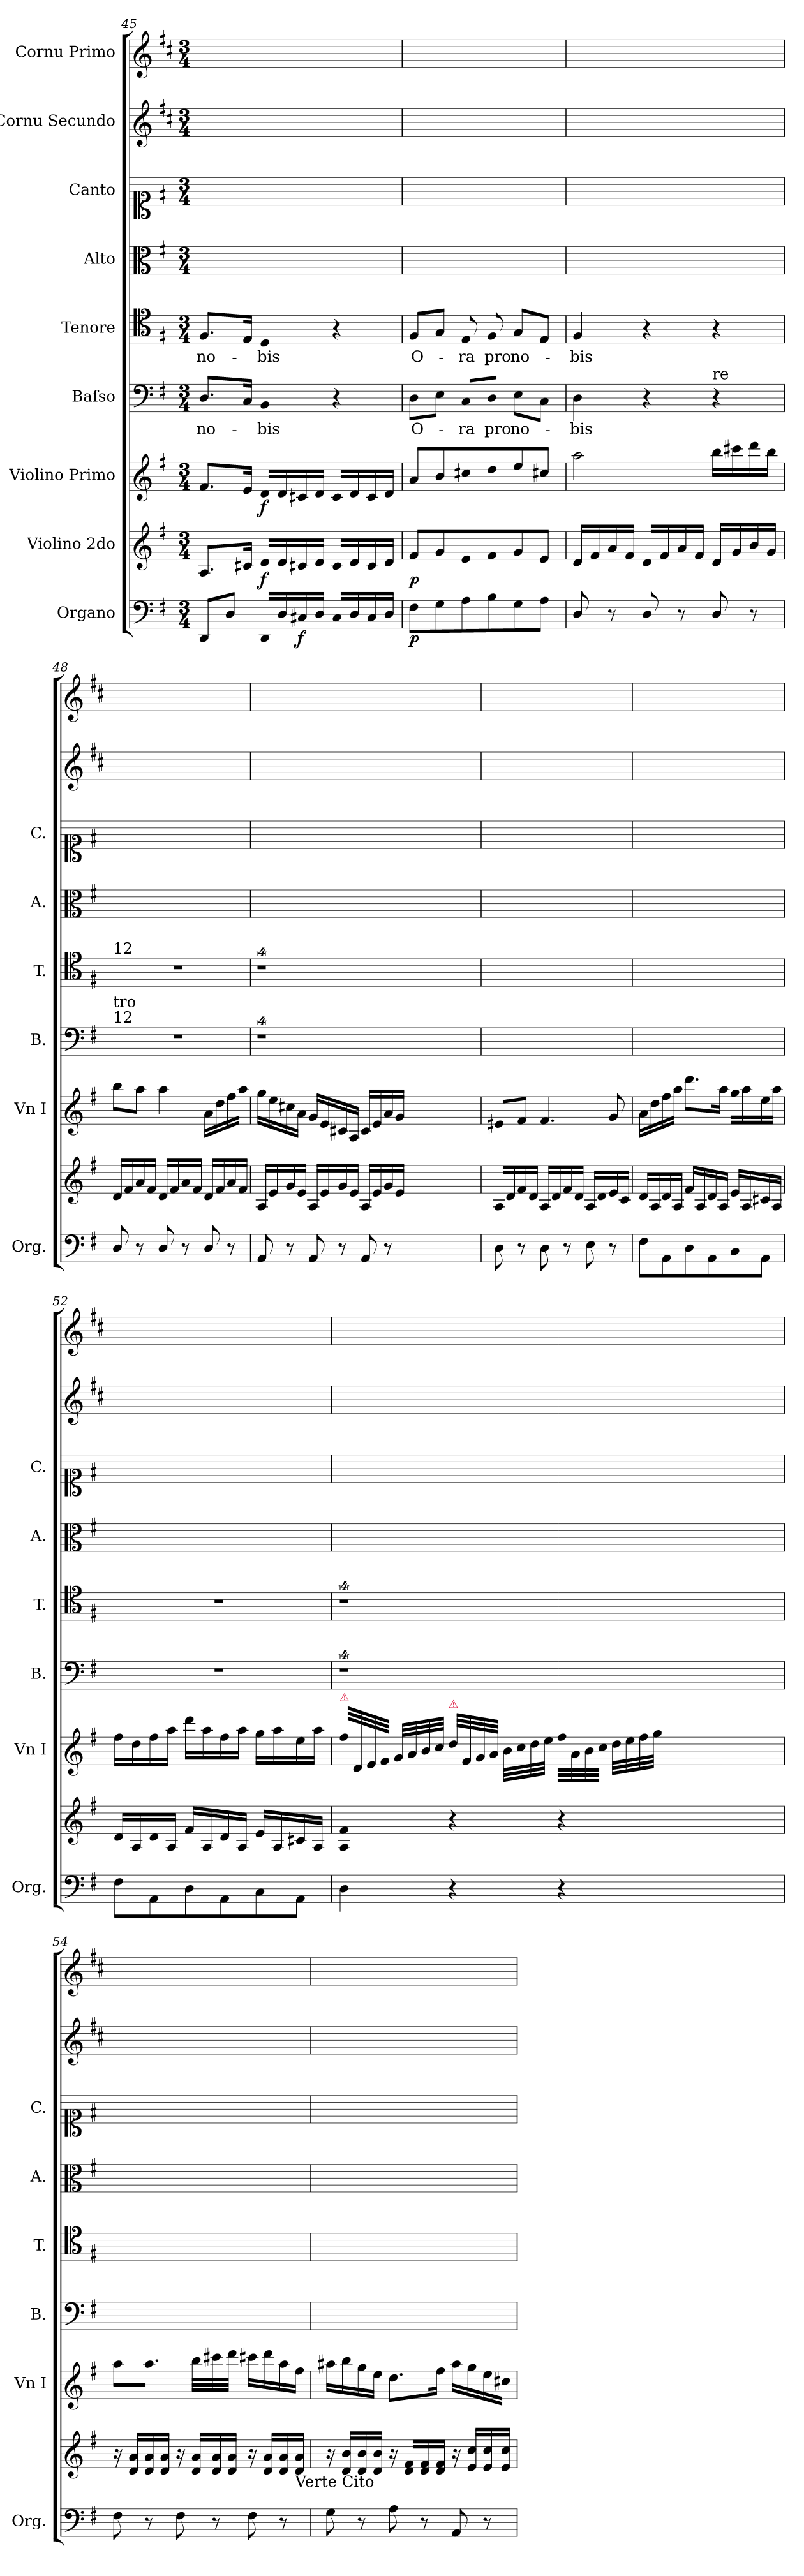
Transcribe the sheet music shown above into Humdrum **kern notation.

**kern	**dynam	**kern	**dynam	**kern	**dynam	**kern	**text	**kern	**text	**kern	**kern	**kern	**kern
*part9	*part9	*part8	*part8	*part7	*part7	*part6	*part6	*part5	*part5	*part4	*part3	*part2	*part1
*staff9	*staff9	*staff8	*staff8	*staff7	*staff7	*staff6	*staff6	*staff5	*staff5	*staff4	*staff3	*staff2	*staff1
*I"Organo	*	*I"Violino 2do	*	*I"Violino Primo	*	*I"Baſso	*	*I"Tenore	*	*I"Alto	*I"Canto	*I"Cornu Secundo	*I"Cornu Primo
*I'Org.	*	*	*	*I'Vn I	*	*I'B.	*	*I'T.	*	*I'A.	*I'C.	*	*
*clefF4	*	*clefG2	*	*clefG2	*	*clefF4	*	*clefC4	*	*clefC3	*clefC1	*clefG2	*clefG2
*	*	*	*	*	*	*	*	*	*	*	*	*ITrd4c7	*ITrd4c7
*k[f#]	*	*k[f#]	*	*k[f#]	*	*k[f#]	*	*k[f#]	*	*k[f#]	*k[f#]	*k[f#]	*k[f#]
*G:	*	*G:	*	*G:	*	*G:	*	*G:	*	*G:	*G:	*G:	*G:
*M3/4	*	*M3/4	*	*M3/4	*	*M3/4	*	*M3/4	*	*M3/4	*M3/4	*M3/4	*M3/4
=45	=45	=45	=45	=45	=45	=45	=45	=45	=45	=45	=45	=45	=45
8DD/L	.	8.A/L	.	8.f#/L	.	8.D/L	no-	8.F#/L	no-	2.ryy	2.ryy	2.ryy	2.ryy
8D/J	.	.	.	.	.	.	.	.	.	.	.	.	.
.	.	16c#X/Jk	.	16e/Jk	.	16C/Jk	.	16E/Jk	.	.	.	.	.
!	!	!	!	!	!LO:DY:b	!	!	!	!	!	!	!	!
16DD/LL	.	16d/LL	f	16d/LL	f	4BB/	-bis	4D/	-bis	.	.	.	.
16D/	.	16d/	.	16d/	.	.	.	.	.	.	.	.	.
16C#X/	f	16c#X/	.	16c#X/	.	.	.	.	.	.	.	.	.
16D/JJ	.	16d/JJ	.	16d/JJ	.	.	.	.	.	.	.	.	.
16C#/LL	.	16c#/LL	.	16c#/LL	.	4r	.	4r	.	.	.	.	.
16D/	.	16d/	.	16d/	.	.	.	.	.	.	.	.	.
16C#/	.	16c#/	.	16c#/	.	.	.	.	.	.	.	.	.
16D/JJ	.	16d/JJ	.	16d/JJ	.	.	.	.	.	.	.	.	.
=46	=46	=46	=46	=46	=46	=46	=46	=46	=46	=46	=46	=46	=46
8F#\L	p	8f#/L	p	8a/L	.	8D\L	O-	8F#/L	O-	2.ryy	2.ryy	2.ryy	2.ryy
8G\	.	8g/	.	8b/	.	8E\J	.	8G/J	.	.	.	.	.
8A\	.	8e/	.	8cc#X/	.	8C/L	-ra	8E/	-ra	.	.	.	.
8B\	.	8f#/	.	8dd/	.	8D/J	pro	8F#/	pro	.	.	.	.
8G\	.	8g/	.	8ee/	.	8E\L	no-	8G/L	no-	.	.	.	.
8A\J	.	8e/J	.	8cc#X/J	.	8C\J	.	8E/J	.	.	.	.	.
=47	=47	=47	=47	=47	=47	=47	=47	=47	=47	=47	=47	=47	=47
8D/	.	16d/LL	.	2aa\	.	4D\	-bis	4F#/	-bis	2.ryy	2.ryy	2.ryy	2.ryy
.	.	16f#/	.	.	.	.	.	.	.	.	.	.	.
8r	.	16a/	.	.	.	.	.	.	.	.	.	.	.
.	.	16f#/JJ	.	.	.	.	.	.	.	.	.	.	.
8D/	.	16d/LL	.	.	.	4r	.	4r	.	.	.	.	.
.	.	16f#/	.	.	.	.	.	.	.	.	.	.	.
8r	.	16a/	.	.	.	.	.	.	.	.	.	.	.
.	.	16f#/JJ	.	.	.	.	.	.	.	.	.	.	.
!	!	!	!	!	!	!LO:TX:a:t=re	!	!	!	!	!	!	!
8D/	.	16d/LL	.	16bb\LL	.	4r	.	4r	.	.	.	.	.
.	.	16g/	.	16ccc#X\	.	.	.	.	.	.	.	.	.
8r	.	16b/	.	16ddd\	.	.	.	.	.	.	.	.	.
.	.	16g/JJ	.	16bb\JJ	.	.	.	.	.	.	.	.	.
=48	=48	=48	=48	=48	=48	=48	=48	=48	=48	=48	=48	=48	=48
!	!	!	!	!	!	!	!	!LO:TX:a:t=12	!	!	!	!	!
!	!	!	!	!	!	!LO:TX:a:t=12	!	!	!	!	!	!	!
!	!	!	!	!	!	!LO:TX:a:t=tro	!	!	!	!	!	!	!
8D/	.	16d/LL	.	8bb\L	.	2.r	.	2.r	.	2.ryy	2.ryy	2.ryy	2.ryy
.	.	16f#/	.	.	.	.	.	.	.	.	.	.	.
8r	.	16a/	.	8aa\J	.	.	.	.	.	.	.	.	.
.	.	16f#/JJ	.	.	.	.	.	.	.	.	.	.	.
8D/	.	16d/LL	.	4aa\	.	.	.	.	.	.	.	.	.
.	.	16f#/	.	.	.	.	.	.	.	.	.	.	.
8r	.	16a/	.	.	.	.	.	.	.	.	.	.	.
.	.	16f#/JJ	.	.	.	.	.	.	.	.	.	.	.
8D/	.	16d/LL	.	16a\LL	.	.	.	.	.	.	.	.	.
.	.	16f#/	.	16dd\	.	.	.	.	.	.	.	.	.
8r	.	16a/	.	16ff#\	.	.	.	.	.	.	.	.	.
.	.	16f#/JJ	.	16aa\JJ	.	.	.	.	.	.	.	.	.
=49	=49	=49	=49	=49	=49	=49	=49	=49	=49	=49	=49	=49	=49
8AA/	.	16A/LL	.	16gg\LL	.	4%9r	.	4%9r	.	2.ryy	2.ryy	2.ryy	2.ryy
.	.	16e/	.	16ee\	.	.	.	.	.	.	.	.	.
8r	.	16g/	.	16cc#X\	.	.	.	.	.	.	.	.	.
.	.	16e/JJ	.	16a\JJ	.	.	.	.	.	.	.	.	.
8AA/	.	16A/LL	.	16g/LL	.	.	.	.	.	.	.	.	.
.	.	16e/	.	16e/	.	.	.	.	.	.	.	.	.
8r	.	16g/	.	16c#X/	.	.	.	.	.	.	.	.	.
.	.	16e/JJ	.	16A/JJ	.	.	.	.	.	.	.	.	.
8AA/	.	16A/LL	.	16c#/LL	.	.	.	.	.	.	.	.	.
.	.	16e/	.	16e/	.	.	.	.	.	.	.	.	.
8r	.	16g/	.	16a/	.	.	.	.	.	.	.	.	.
.	.	16e/JJ	.	16g/JJ	.	.	.	.	.	.	.	.	.
1.ryy	.	1.ryy	.	1.ryy	.	.	.	.	.	1.ryy	1.ryy	1.ryy	1.ryy
=50	=50	=50	=50	=50	=50	=50	=50	=50	=50	=50	=50	=50	=50
8D\	.	16A/LL	.	8e#X/L	.	2.ryy	.	2.ryy	.	2.ryy	2.ryy	2.ryy	2.ryy
.	.	16d/	.	.	.	.	.	.	.	.	.	.	.
8r	.	16f#/	.	8f#/J	.	.	.	.	.	.	.	.	.
.	.	16d/JJ	.	.	.	.	.	.	.	.	.	.	.
8D\	.	16A/LL	.	4.f#/	.	.	.	.	.	.	.	.	.
.	.	16d/	.	.	.	.	.	.	.	.	.	.	.
8r	.	16f#/	.	.	.	.	.	.	.	.	.	.	.
.	.	16d/JJ	.	.	.	.	.	.	.	.	.	.	.
8E\	.	16A/LL	.	.	.	.	.	.	.	.	.	.	.
.	.	16d/	.	.	.	.	.	.	.	.	.	.	.
8r	.	16e/	.	8g/	.	.	.	.	.	.	.	.	.
.	.	16c/JJ	.	.	.	.	.	.	.	.	.	.	.
=51	=51	=51	=51	=51	=51	=51	=51	=51	=51	=51	=51	=51	=51
8F#\L	.	16d/LL	.	16a\LL	.	2.ryy	.	2.ryy	.	2.ryy	2.ryy	2.ryy	2.ryy
.	.	16A/	.	16dd\	.	.	.	.	.	.	.	.	.
8AA\	.	16d/	.	16ff#\	.	.	.	.	.	.	.	.	.
.	.	16A/JJ	.	16aa\JJ	.	.	.	.	.	.	.	.	.
8D\	.	16f#/LL	.	8.ddd\L	.	.	.	.	.	.	.	.	.
.	.	16A/	.	.	.	.	.	.	.	.	.	.	.
8AA\	.	16d/	.	.	.	.	.	.	.	.	.	.	.
.	.	16A/JJ	.	16aa\Jk	.	.	.	.	.	.	.	.	.
8C\	.	16e/LL	.	16gg\LL	.	.	.	.	.	.	.	.	.
.	.	16A/	.	16aa\	.	.	.	.	.	.	.	.	.
8AA\J	.	16c#X/	.	16ee\	.	.	.	.	.	.	.	.	.
.	.	16A/JJ	.	16aa\JJ	.	.	.	.	.	.	.	.	.
=52	=52	=52	=52	=52	=52	=52	=52	=52	=52	=52	=52	=52	=52
8F#\L	.	16d/LL	.	16ff#\LL	.	2.r	.	2.r	.	2.ryy	2.ryy	2.ryy	2.ryy
.	.	16A/	.	16dd\	.	.	.	.	.	.	.	.	.
8AA\	.	16d/	.	16ff#\	.	.	.	.	.	.	.	.	.
.	.	16A/JJ	.	16aa\JJ	.	.	.	.	.	.	.	.	.
8D\	.	16f#/LL	.	16ddd\LL	.	.	.	.	.	.	.	.	.
.	.	16A/	.	16aa\	.	.	.	.	.	.	.	.	.
8AA\	.	16d/	.	16ff#\	.	.	.	.	.	.	.	.	.
.	.	16A/JJ	.	16aa\JJ	.	.	.	.	.	.	.	.	.
8C\	.	16e/LL	.	16gg\LL	.	.	.	.	.	.	.	.	.
.	.	16A/	.	16aa\	.	.	.	.	.	.	.	.	.
8AA\J	.	16c#X/	.	16ee\	.	.	.	.	.	.	.	.	.
.	.	16A/JJ	.	16aa\JJ	.	.	.	.	.	.	.	.	.
=53	=53	=53	=53	=53	=53	=53	=53	=53	=53	=53	=53	=53	=53
!	!	!	!	!LO:TX:a:color=crimson:t=⚠	!	!	!	!	!	!	!	!	!
4D\	.	4A/ 4f#/	.	32ff#\LLL	.	4%9r	.	4%9r	.	2.ryy	2.ryy	2.ryy	2.ryy
.	.	.	.	32d/	.	.	.	.	.	.	.	.	.
.	.	.	.	32e/	.	.	.	.	.	.	.	.	.
.	.	.	.	32f#/JJJ	.	.	.	.	.	.	.	.	.
.	.	.	.	32g/LLL	.	.	.	.	.	.	.	.	.
.	.	.	.	32a/	.	.	.	.	.	.	.	.	.
.	.	.	.	32b/	.	.	.	.	.	.	.	.	.
.	.	.	.	32cc/JJJ	.	.	.	.	.	.	.	.	.
!	!	!	!	!LO:TX:a:color=crimson:t=⚠	!	!	!	!	!	!	!	!	!
4r	.	4r	.	32dd\LLL	.	.	.	.	.	.	.	.	.
.	.	.	.	32f#/	.	.	.	.	.	.	.	.	.
.	.	.	.	32g/	.	.	.	.	.	.	.	.	.
.	.	.	.	32a/JJJ	.	.	.	.	.	.	.	.	.
.	.	.	.	32b\LLL	.	.	.	.	.	.	.	.	.
.	.	.	.	32cc\	.	.	.	.	.	.	.	.	.
.	.	.	.	32dd\	.	.	.	.	.	.	.	.	.
.	.	.	.	32ee\JJJ	.	.	.	.	.	.	.	.	.
4r	.	4r	.	32ff#\LLL	.	.	.	.	.	.	.	.	.
.	.	.	.	32a\	.	.	.	.	.	.	.	.	.
.	.	.	.	32b\	.	.	.	.	.	.	.	.	.
.	.	.	.	32cc\JJJ	.	.	.	.	.	.	.	.	.
.	.	.	.	32dd\LLL	.	.	.	.	.	.	.	.	.
.	.	.	.	32ee\	.	.	.	.	.	.	.	.	.
.	.	.	.	32ff#\	.	.	.	.	.	.	.	.	.
.	.	.	.	32gg\JJJ	.	.	.	.	.	.	.	.	.
1.ryy	.	1.ryy	.	1.ryy	.	.	.	.	.	1.ryy	1.ryy	1.ryy	1.ryy
=54	=54	=54	=54	=54	=54	=54	=54	=54	=54	=54	=54	=54	=54
8F#\	.	16r	.	8aa\L	.	2.ryy	.	2.ryy	.	2.ryy	2.ryy	2.ryy	2.ryy
.	.	16d/ 16a/LL	.	.	.	.	.	.	.	.	.	.	.
8r	.	16d/ 16a/	.	8.aa\J	.	.	.	.	.	.	.	.	.
.	.	16d/ 16a/JJ	.	.	.	.	.	.	.	.	.	.	.
8F#\	.	16r	.	.	.	.	.	.	.	.	.	.	.
!	!	!	!	!LO:N:vis=32	!	!	!	!	!	!	!	!	!
.	.	16d/ 16a/LL	.	16bb\LLL	.	.	.	.	.	.	.	.	.
!	!	!	!	!LO:N:vis=32	!	!	!	!	!	!	!	!	!
8r	.	16d/ 16a/	.	16ccc#X\	.	.	.	.	.	.	.	.	.
!	!	!	!	!LO:N:vis=32	!	!	!	!	!	!	!	!	!
.	.	16d/ 16a/JJ	.	16ddd\JJJ	.	.	.	.	.	.	.	.	.
8F#\	.	16r	.	16ccc#X\LL	.	.	.	.	.	.	.	.	.
.	.	16d/ 16a/LL	.	16ddd\	.	.	.	.	.	.	.	.	.
8r	.	16d/ 16a/	.	16aa\	.	.	.	.	.	.	.	.	.
!	!	!LO:TX:b:t=Verte Cito	!	!	!	!	!	!	!	!	!	!	!
.	.	16d/ 16a/JJ	.	16ff#\JJ	.	.	.	.	.	.	.	.	.
=55	=55	=55	=55	=55	=55	=55	=55	=55	=55	=55	=55	=55	=55
8G\	.	16r	.	16aa#X\LL	.	2.ryy	.	2.ryy	.	2.ryy	2.ryy	2.ryy	2.ryy
.	.	16d/ 16b/LL	.	16bb\	.	.	.	.	.	.	.	.	.
8r	.	16d/ 16b/	.	16gg\	.	.	.	.	.	.	.	.	.
.	.	16d/ 16b/JJ	.	16ee\JJ	.	.	.	.	.	.	.	.	.
8A\	.	16r	.	8.dd\L	.	.	.	.	.	.	.	.	.
.	.	16d/ 16f#/LL	.	.	.	.	.	.	.	.	.	.	.
8r	.	16d/ 16f#/	.	.	.	.	.	.	.	.	.	.	.
.	.	16d/ 16f#/JJ	.	16ff#\Jk	.	.	.	.	.	.	.	.	.
8AA/	.	16r	.	16aa#\LL	.	.	.	.	.	.	.	.	.
.	.	16e/ 16cc/LL	.	16gg\	.	.	.	.	.	.	.	.	.
8r	.	16e/ 16cc/	.	16ee\	.	.	.	.	.	.	.	.	.
.	.	16e/ 16cc/JJ	.	16cc#X\JJ	.	.	.	.	.	.	.	.	.
=	=	=	=	=	=	=	=	=	=	=	=	=	=
*-	*-	*-	*-	*-	*-	*-	*-	*-	*-	*-	*-	*-	*-
